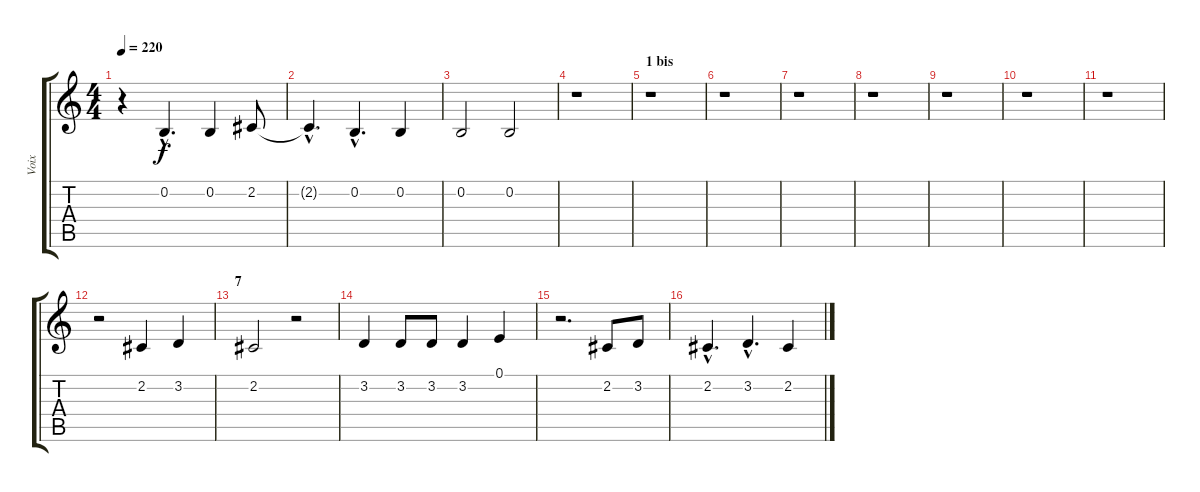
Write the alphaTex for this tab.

\track ("Voix" "Voix") {instrument lead6voice}
\staff {score tabs}
\tuning (E4 B3 G3 D3 A2 E2) {hide}
\ts (4 4)
\tempo 220
\clef g2
\ks c
r.4{dy f} 0.2{hac}.4{d} 0.2.4 2.2.8 |
2.2{hac t}.4{d} 0.2{hac}.4{d} 0.2.4 |
0.2.2 0.2.2 |
r.1 |
\section ("" "1 bis")
r.1 |
r.1 |
r.1 |
r.1 |
r.1 |
r.1 |
r.1 |
r.2 2.2.4 3.2.4 |
\section ("" "7")
2.2.2 r.2 |
3.2.4 3.2.8 3.2.8 3.2.4 0.1.4 |
r.2{d} 2.2.8 3.2.8 |
2.2{hac}.4{d} 3.2{hac}.4{d} 2.2.4
